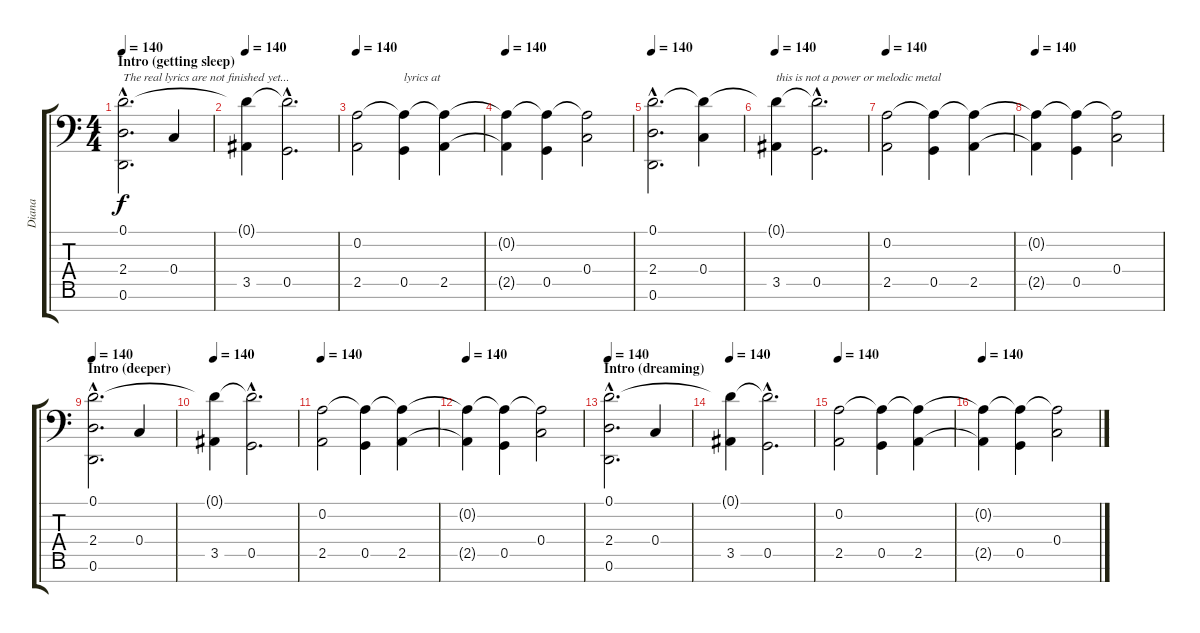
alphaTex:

\track ("Diana" "Diana") {instrument drawbarorgan}
\staff {score tabs}
\tuning (D4 A3 F3 C3 G2 D2 A1) {hide}
\ts (4 4)
\section ("" "Intro (getting sleep)")
\tempo 140
\clef f4
\ks c
(0.1{hac} 2.4{hac} 0.6{hac}).2{d txt "The real lyrics are not finished yet..." dy f instrument drawbarorgan} 0.4.4 |
\tempo 140
(0.1{t} 3.5).4 (0.1{hac t} 0.5{hac}).2{d} |
\tempo 140
(0.2 2.5).2 (0.2{t} 0.5).4{txt "lyrics at"} (0.2{t} 2.5).4 |
\tempo 140
(0.2{t} 2.5{t}).4 (0.2{t} 0.5).4 (0.2{t} 0.4).2 |
\tempo 140
(0.1{hac} 2.4{hac} 0.6{hac}).2{d} (0.1{t} 0.4).4 |
\tempo 140
(0.1{t} 3.5).4{txt "this is not a power or melodic metal"} (0.1{hac t} 0.5{hac}).2{d} |
\tempo 140
(0.2 2.5).2 (0.2{t} 0.5).4 (0.2{t} 2.5).4 |
\tempo 140
(0.2{t} 2.5{t}).4 (0.2{t} 0.5).4 (0.2{t} 0.4).2 |
\section ("" "Intro (deeper)")
\tempo 140
(0.1{hac} 2.4{hac} 0.6{hac}).2{d} 0.4.4 |
\tempo 140
(0.1{t} 3.5).4 (0.1{hac t} 0.5{hac}).2{d} |
\tempo 140
(0.2 2.5).2 (0.2{t} 0.5).4 (0.2{t} 2.5).4 |
\tempo 140
(0.2{t} 2.5{t}).4 (0.2{t} 0.5).4 (0.2{t} 0.4).2 |
\section ("" "Intro (dreaming)")
\tempo 140
(0.1{hac} 2.4{hac} 0.6{hac}).2{d} 0.4.4 |
\tempo 140
(0.1{t} 3.5).4 (0.1{hac t} 0.5{hac}).2{d} |
\tempo 140
(0.2 2.5).2 (0.2{t} 0.5).4 (0.2{t} 2.5).4 |
\tempo 140
(0.2{t} 2.5{t}).4 (0.2{t} 0.5).4 (0.2{t} 0.4).2
